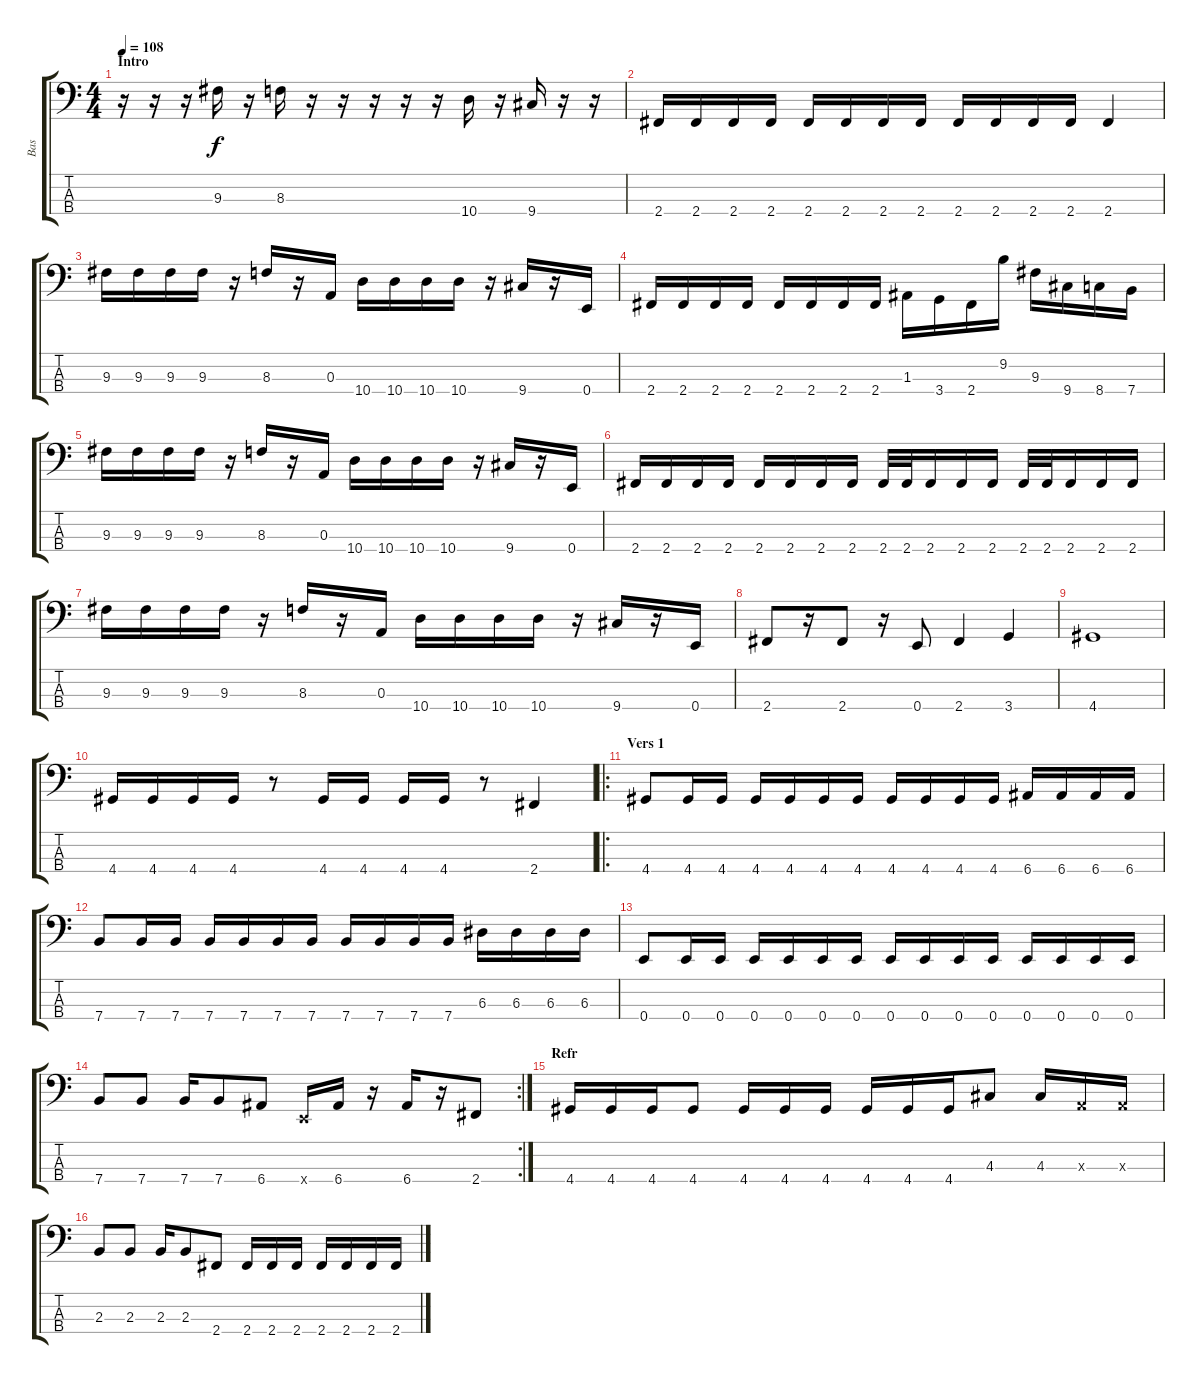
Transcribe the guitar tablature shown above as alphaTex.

\track ("Bas" "Bas") {instrument electricbassfinger}
\staff {score tabs}
\tuning (G2 D2 A1 E1) {hide}
\ts (4 4)
\section ("" "Intro")
\tempo 108
\clef f4
\ks c
r.16{dy f instrument electricbassfinger} r.16 r.16 9.3.16 r.16 8.3.16 r.16 r.16 r.16 r.16 r.16 10.4.16 r.16 9.4.16 r.16 r.16 |
2.4.16 2.4.16 2.4.16 2.4.16 2.4.16 2.4.16 2.4.16 2.4.16 2.4.16 2.4.16 2.4.16 2.4.16 2.4.4 |
9.3.16 9.3.16 9.3.16 9.3.16 r.16 8.3.16 r.16 0.3.16 10.4.16 10.4.16 10.4.16 10.4.16 r.16 9.4.16 r.16 0.4.16 |
2.4.16 2.4.16 2.4.16 2.4.16 2.4.16 2.4.16 2.4.16 2.4.16 1.3.16 3.4.16 2.4.16 9.2.16 9.3.16 9.4.16 8.4.16 7.4.16 |
9.3.16 9.3.16 9.3.16 9.3.16 r.16 8.3.16 r.16 0.3.16 10.4.16 10.4.16 10.4.16 10.4.16 r.16 9.4.16 r.16 0.4.16 |
2.4.16 2.4.16 2.4.16 2.4.16 2.4.16 2.4.16 2.4.16 2.4.16 2.4.32 2.4.32 2.4.16 2.4.16 2.4.16 2.4.32 2.4.32 2.4.16 2.4.16 2.4.16 |
9.3.16 9.3.16 9.3.16 9.3.16 r.16 8.3.16 r.16 0.3.16 10.4.16 10.4.16 10.4.16 10.4.16 r.16 9.4.16 r.16 0.4.16 |
2.4.8 r.16 2.4.8 r.16 0.4.8 2.4.4 3.4.4 |
4.4.1 |
4.4.16 4.4.16 4.4.16 4.4.16 r.8 4.4.16 4.4.16 4.4.16 4.4.16 r.8 2.4.4 |
\ro
\section ("" "Vers 1")
4.4.8 4.4.16 4.4.16 4.4.16 4.4.16 4.4.16 4.4.16 4.4.16 4.4.16 4.4.16 4.4.16 6.4.16 6.4.16 6.4.16 6.4.16 |
7.4.8 7.4.16 7.4.16 7.4.16 7.4.16 7.4.16 7.4.16 7.4.16 7.4.16 7.4.16 7.4.16 6.3.16 6.3.16 6.3.16 6.3.16 |
0.4.8 0.4.16 0.4.16 0.4.16 0.4.16 0.4.16 0.4.16 0.4.16 0.4.16 0.4.16 0.4.16 0.4.16 0.4.16 0.4.16 0.4.16 |
\rc 2
7.4.8 7.4.8 7.4.16 7.4.8 6.4.8 0.4{x}.16 6.4.16 r.16 6.4.16 r.16 2.4.8 |
\section ("" "Refr ")
4.4.16 4.4.16 4.4.16 4.4.8 4.4.16 4.4.16 4.4.16 4.4.16 4.4.16 4.4.16 4.3.8 4.3.16 0.3{x}.16 0.3{x}.16 |
2.3.8 2.3.8 2.3.16 2.3.8 2.4.8 2.4.16 2.4.16 2.4.16 2.4.16 2.4.16 2.4.16 2.4.16
